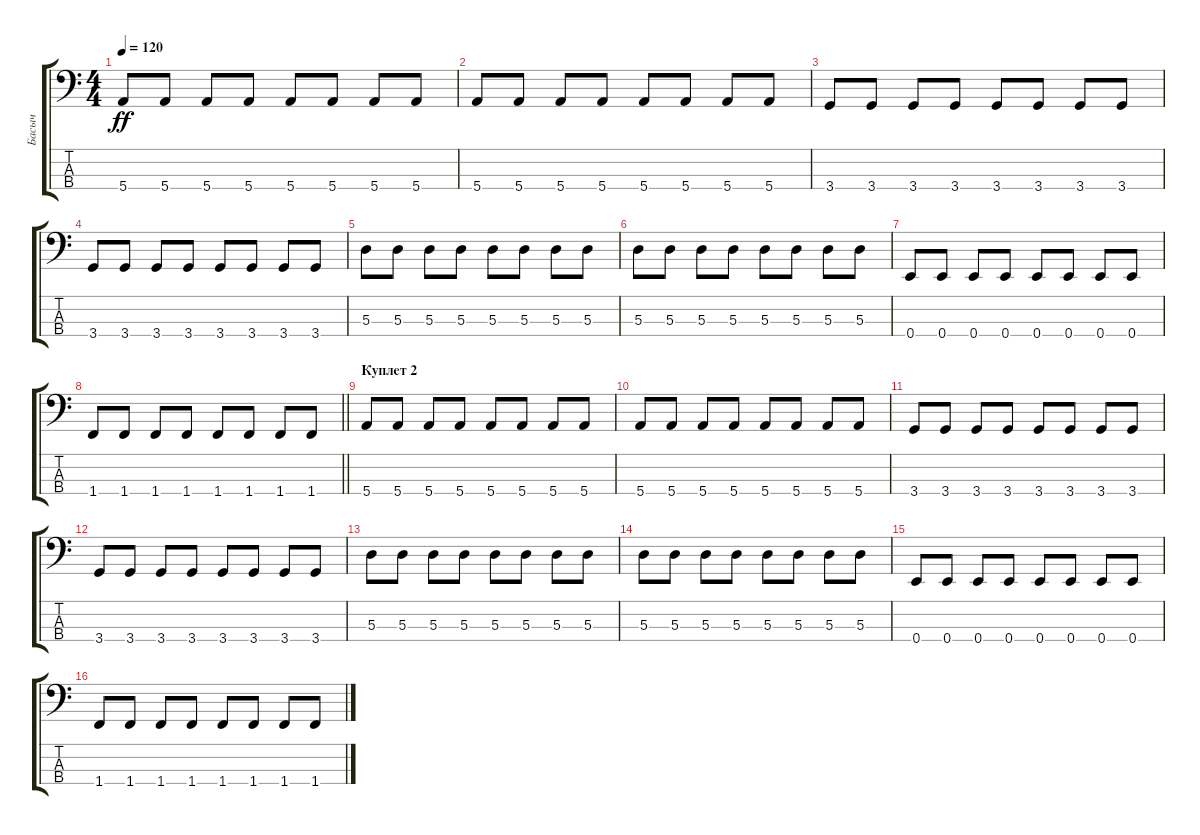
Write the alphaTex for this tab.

\track ("Басыч" "Басыч") {instrument electricbassfinger}
\staff {score tabs}
\tuning (G2 D2 A1 E1) {hide}
\ts (4 4)
\tempo 120
\clef f4
\ks c
5.4.8{dy ff} 5.4.8 5.4.8 5.4.8 5.4.8 5.4.8 5.4.8 5.4.8 |
5.4.8 5.4.8 5.4.8 5.4.8 5.4.8 5.4.8 5.4.8 5.4.8 |
3.4.8 3.4.8 3.4.8 3.4.8 3.4.8 3.4.8 3.4.8 3.4.8 |
3.4.8 3.4.8 3.4.8 3.4.8 3.4.8 3.4.8 3.4.8 3.4.8 |
5.3.8 5.3.8 5.3.8 5.3.8 5.3.8 5.3.8 5.3.8 5.3.8 |
5.3.8 5.3.8 5.3.8 5.3.8 5.3.8 5.3.8 5.3.8 5.3.8 |
0.4.8 0.4.8 0.4.8 0.4.8 0.4.8 0.4.8 0.4.8 0.4.8 |
\barLineRight lightlight
1.4.8 1.4.8 1.4.8 1.4.8 1.4.8 1.4.8 1.4.8 1.4.8 |
\section ("" "Куплет 2")
5.4.8 5.4.8 5.4.8 5.4.8 5.4.8 5.4.8 5.4.8 5.4.8 |
5.4.8 5.4.8 5.4.8 5.4.8 5.4.8 5.4.8 5.4.8 5.4.8 |
3.4.8 3.4.8 3.4.8 3.4.8 3.4.8 3.4.8 3.4.8 3.4.8 |
3.4.8 3.4.8 3.4.8 3.4.8 3.4.8 3.4.8 3.4.8 3.4.8 |
5.3.8 5.3.8 5.3.8 5.3.8 5.3.8 5.3.8 5.3.8 5.3.8 |
5.3.8 5.3.8 5.3.8 5.3.8 5.3.8 5.3.8 5.3.8 5.3.8 |
0.4.8 0.4.8 0.4.8 0.4.8 0.4.8 0.4.8 0.4.8 0.4.8 |
1.4.8 1.4.8 1.4.8 1.4.8 1.4.8 1.4.8 1.4.8 1.4.8
